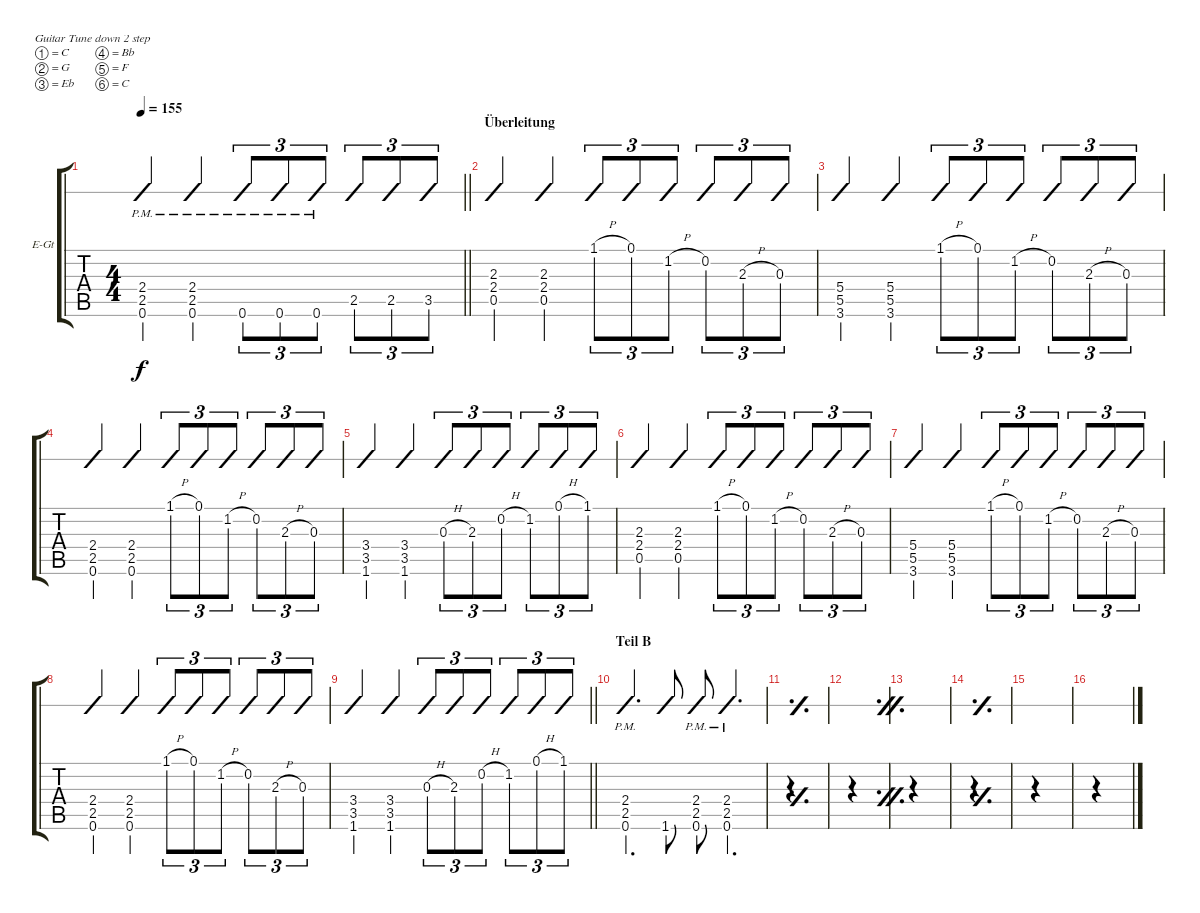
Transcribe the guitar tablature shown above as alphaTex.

\defaultSystemsLayout 4
\bracketExtendMode groupsimilarinstruments
\firstSystemTrackNameOrientation horizontal
\otherSystemsTrackNameOrientation horizontal
\track ("Electric Guitar" "E-Gt") {instrument distortionguitar}
\staff {tabs slash}
\tuning (C4 G3 Eb3 Bb2 F2 C2)
\ts (4 4)
\tempo 155
\clef g2
\barLineRight lightlight
\ks c
(0.6{pm} 2.5{pm} 2.4{pm}).4{dy f} (2.4{pm} 2.5{pm} 0.6{pm}).4 0.6{pm}.8{tu (3 2)} 0.6{pm}.8{tu (3 2)} 0.6{pm}.8{tu (3 2)} 2.5.8{tu (3 2)} 2.5.8{tu (3 2)} 3.5.8{tu (3 2)} |
\section ("" "Überleitung")
(0.5 2.3 2.4).4 (0.5 2.3 2.4).4 1.1{h}.8{tu (3 2)} 0.1.8{tu (3 2)} 1.2{h}.8{tu (3 2)} 0.2.8{tu (3 2)} 2.3{h}.8{tu (3 2)} 0.3.8{tu (3 2)} |
(3.6 5.5 5.4).4 (3.6 5.5 5.4).4 1.1{h}.8{tu (3 2)} 0.1.8{tu (3 2)} 1.2{h}.8{tu (3 2)} 0.2.8{tu (3 2)} 2.3{h}.8{tu (3 2)} 0.3.8{tu (3 2)} |
(0.6 2.5 2.4).4 (0.6 2.5 2.4).4 1.1{h}.8{tu (3 2)} 0.1.8{tu (3 2)} 1.2{h}.8{tu (3 2)} 0.2.8{tu (3 2)} 2.3{h}.8{tu (3 2)} 0.3.8{tu (3 2)} |
(1.6 3.5 3.4).4 (1.6 3.5 3.4).4 0.3{h}.8{tu (3 2)} 2.3.8{tu (3 2)} 0.2{h}.8{tu (3 2)} 1.2.8{tu (3 2)} 0.1{h}.8{tu (3 2)} 1.1.8{tu (3 2)} |
(0.5 2.3 2.4).4 (0.5 2.3 2.4).4 1.1{h}.8{tu (3 2)} 0.1.8{tu (3 2)} 1.2{h}.8{tu (3 2)} 0.2.8{tu (3 2)} 2.3{h}.8{tu (3 2)} 0.3.8{tu (3 2)} |
(3.6 5.5 5.4).4 (3.6 5.5 5.4).4 1.1{h}.8{tu (3 2)} 0.1.8{tu (3 2)} 1.2{h}.8{tu (3 2)} 0.2.8{tu (3 2)} 2.3{h}.8{tu (3 2)} 0.3.8{tu (3 2)} |
(0.6 2.5 2.4).4 (0.6 2.5 2.4).4 1.1{h}.8{tu (3 2)} 0.1.8{tu (3 2)} 1.2{h}.8{tu (3 2)} 0.2.8{tu (3 2)} 2.3{h}.8{tu (3 2)} 0.3.8{tu (3 2)} |
\barLineRight lightlight
(1.6 3.5 3.4).4 (1.6 3.5 3.4).4 0.3{h}.8{tu (3 2)} 2.3.8{tu (3 2)} 0.2{h}.8{tu (3 2)} 1.2.8{tu (3 2)} 0.1{h}.8{tu (3 2)} 1.1.8{tu (3 2)} |
\section ("" "Teil B")
(0.6{pm} 2.5{pm} 2.4{pm}).4{d} 1.6.8 (0.6{pm} 2.5{pm} 2.4{pm}).8 (0.6{pm} 2.5{pm} 2.4{pm}).4{d} |
\simile simple
|
\simile firstofdouble
|
\simile secondofdouble
|
\simile simple
|
|
\simile firstofdouble
